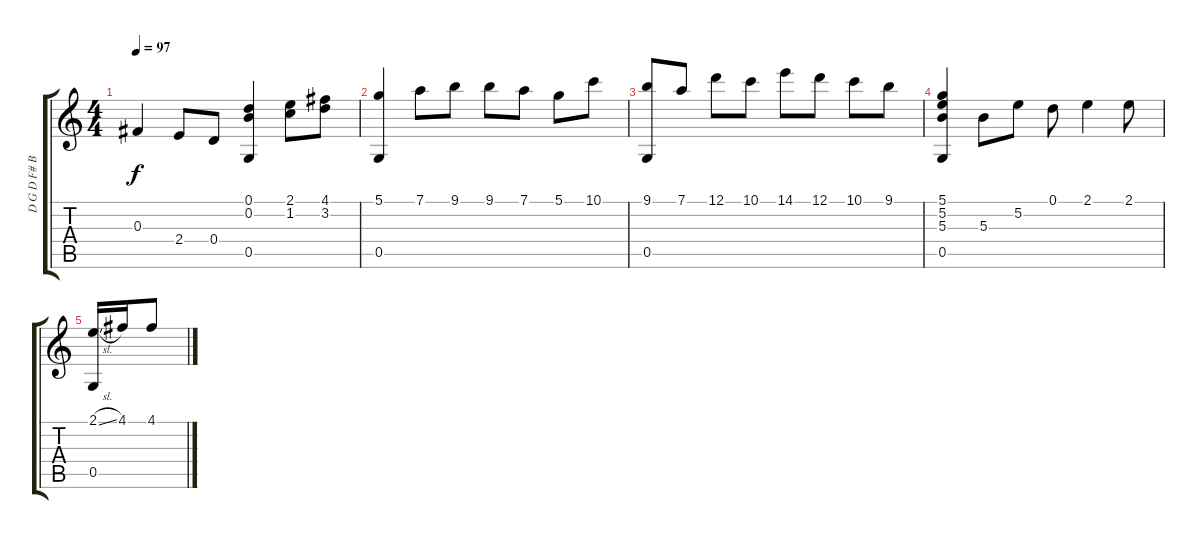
\track ("D G D F# B D" "D G D F# B") {instrument acousticguitarnylon}
\staff {score tabs}
\tuning (D4 B3 Gb3 D3 G2 D2) {hide}
\ts (4 4)
\tempo 97
\clef g2
\ks c
0.3.4{dy f} 2.4.8 0.4.8 (0.1 0.2 0.5).4 (2.1 1.2).8 (4.1 3.2).8 |
(5.1 0.5).4 7.1.8 9.1.8 9.1.8 7.1.8 5.1.8 10.1.8 |
(9.1 0.5).8 7.1.8 12.1.8 10.1.8 14.1.8 12.1.8 10.1.8 9.1.8 |
(5.1 5.2 5.3 0.5).4 5.3.8 5.2.8 0.1.8 2.1.4 2.1.8 |
(2.1{sl} 0.5).16 4.1.16 4.1.8
